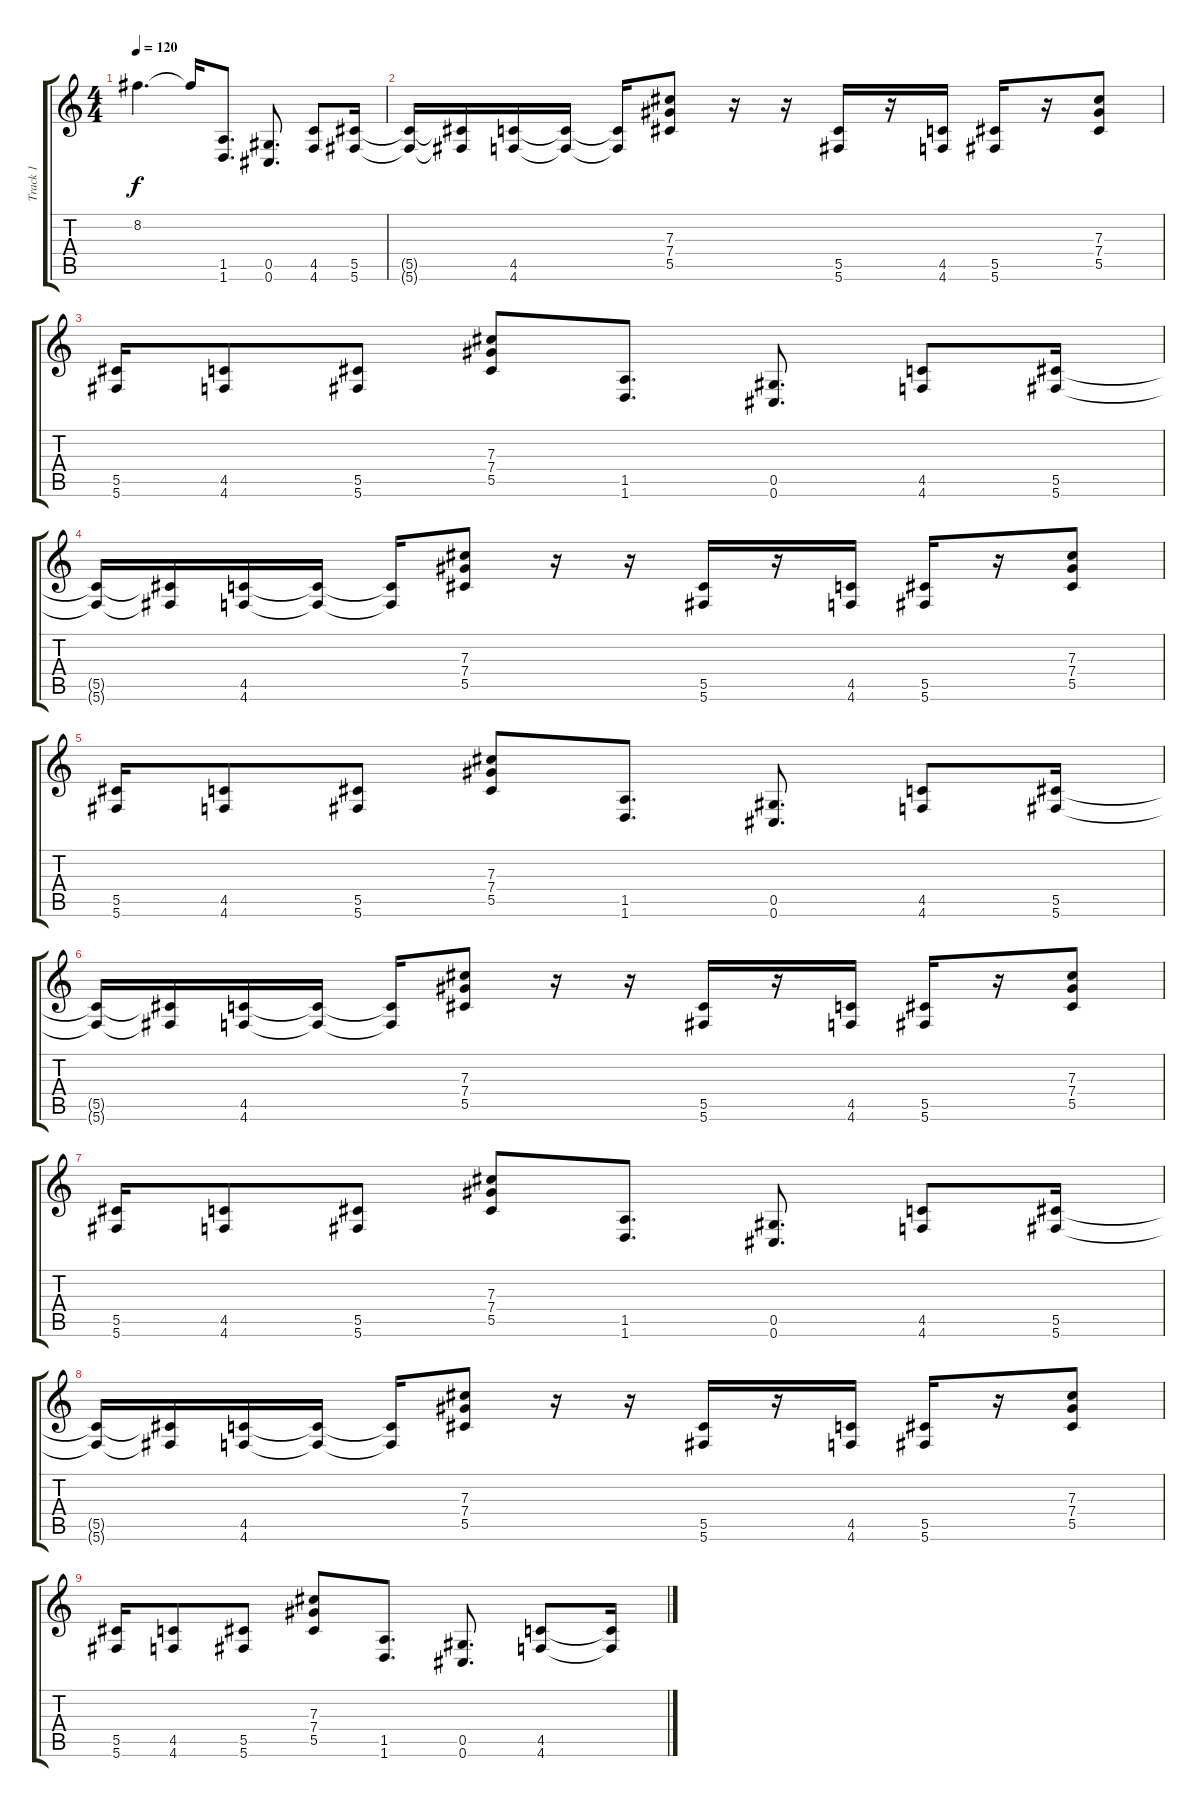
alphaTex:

\track ("Track 1" "Track 1") {instrument distortionguitar}
\staff {score tabs}
\tuning (Eb4 Bb3 Gb3 Db3 Ab2 Db2) {hide}
\ts (4 4)
\tempo 120
\clef g2
\ks c
8.2{t}.4{d dy f} 8.2{t}.16 (1.5 1.6).8{d} (0.5 0.6).8{d} (4.5 4.6).8 (5.5 5.6).16 |
(5.5{t} 5.6{t}).16 (5.5{t} 5.6{t}).16 (4.5 4.6).16 (4.5{t} 4.6{t}).16 (4.5{t} 4.6{t}).16 (7.3 7.4 5.5).8 r.16 r.16 (5.5 5.6).16 r.16 (4.5 4.6).16 (5.5 5.6).16 r.16 (7.3 7.4 5.5).8 |
(5.5 5.6).16 (4.5 4.6).8 (5.5 5.6).8 (7.3 7.4 5.5).8 (1.5 1.6).8{d} (0.5 0.6).8{d} (4.5 4.6).8 (5.5 5.6).16 |
(5.5{t} 5.6{t}).16 (5.5{t} 5.6{t}).16 (4.5 4.6).16 (4.5{t} 4.6{t}).16 (4.5{t} 4.6{t}).16 (7.3 7.4 5.5).8 r.16 r.16 (5.5 5.6).16 r.16 (4.5 4.6).16 (5.5 5.6).16 r.16 (7.3 7.4 5.5).8 |
(5.5 5.6).16 (4.5 4.6).8 (5.5 5.6).8 (7.3 7.4 5.5).8 (1.5 1.6).8{d} (0.5 0.6).8{d} (4.5 4.6).8 (5.5 5.6).16 |
(5.5{t} 5.6{t}).16 (5.5{t} 5.6{t}).16 (4.5 4.6).16 (4.5{t} 4.6{t}).16 (4.5{t} 4.6{t}).16 (7.3 7.4 5.5).8 r.16 r.16 (5.5 5.6).16 r.16 (4.5 4.6).16 (5.5 5.6).16 r.16 (7.3 7.4 5.5).8 |
(5.5 5.6).16 (4.5 4.6).8 (5.5 5.6).8 (7.3 7.4 5.5).8 (1.5 1.6).8{d} (0.5 0.6).8{d} (4.5 4.6).8 (5.5 5.6).16 |
(5.5{t} 5.6{t}).16 (5.5{t} 5.6{t}).16 (4.5 4.6).16 (4.5{t} 4.6{t}).16 (4.5{t} 4.6{t}).16 (7.3 7.4 5.5).8 r.16 r.16 (5.5 5.6).16 r.16 (4.5 4.6).16 (5.5 5.6).16 r.16 (7.3 7.4 5.5).8 |
(5.5 5.6).16 (4.5 4.6).8 (5.5 5.6).8 (7.3 7.4 5.5).8 (1.5 1.6).8{d} (0.5 0.6).8{d} (4.5 4.6).8 (4.5{t} 4.6{t}).16
